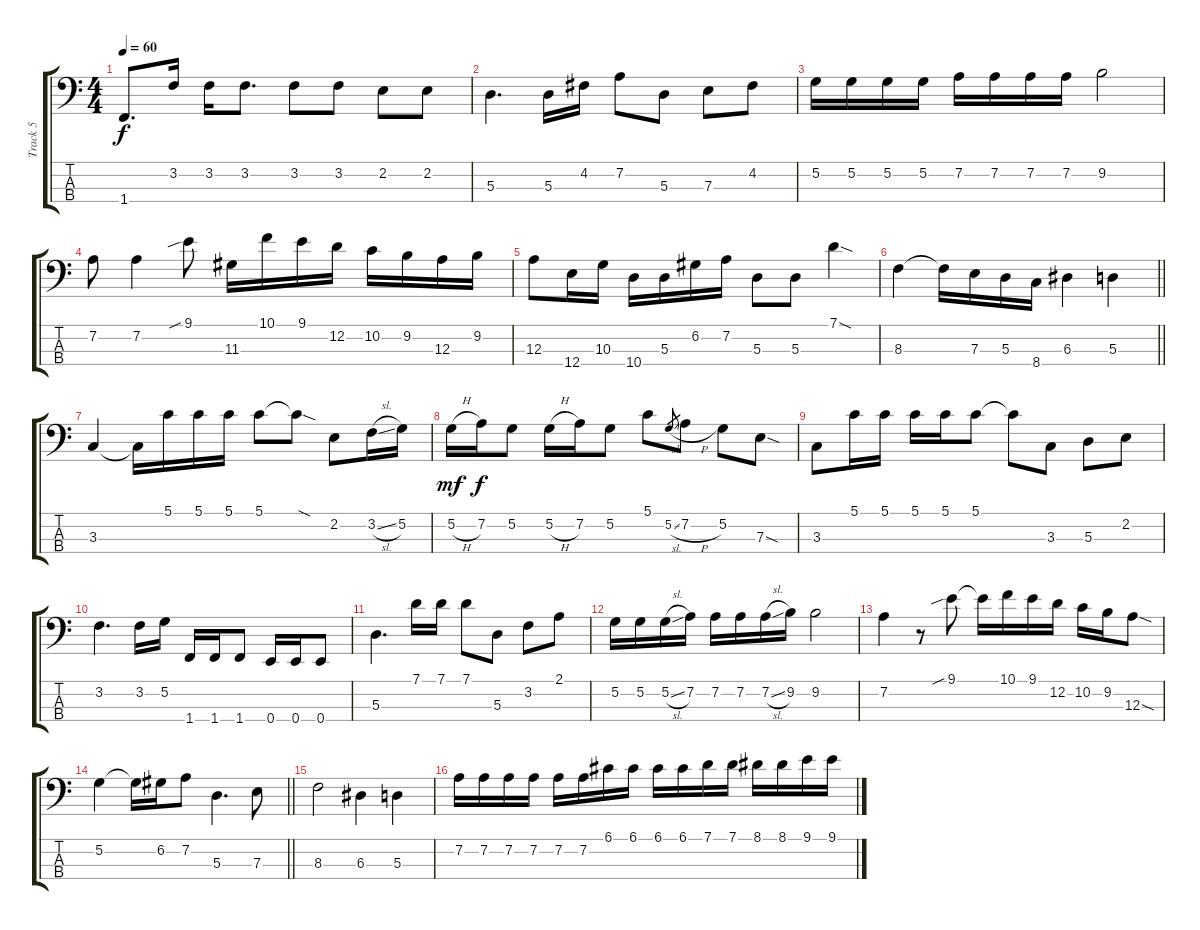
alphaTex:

\track ("Track 5" "Track 5") {instrument electricbassfinger}
\staff {score tabs}
\tuning (G2 D2 A1 E1) {hide}
\ts (4 4)
\tempo 60
\clef f4
\ks c
1.4.8{d dy f} 3.2.16 3.2.16 3.2.8{d} 3.2.8 3.2.8 2.2.8 2.2.8 |
5.3.4{d} 5.3.16 4.2.16 7.2.8 5.3.8 7.3.8 4.2.8 |
5.2.16 5.2.16 5.2.16 5.2.16 7.2.16 7.2.16 7.2.16 7.2.16 9.2.2 |
7.2.8 7.2.4 9.1{sib}.8 11.3.16 10.1.16 9.1.16 12.2.16 10.2.16 9.2.16 12.3.16 9.2.16 |
12.3.8 12.4.16 10.3.16 10.4.16 5.3.16 6.2.16 7.2.16 5.3.8 5.3.8 7.1{sod}.4 |
\barLineRight lightlight
8.3.4 8.3{t}.16 7.3.16 5.3.16 8.4.16 6.3.4 5.3.4 |
3.3.4 3.3{t}.16 5.1.16 5.1.16 5.1.16 5.1.8 5.1{sod t}.8 2.2.8 3.2{sl}.16 5.2.16 |
5.2{h}.16{dy mf} 7.2.16{dy f} 5.2.8 5.2{h}.16 7.2.16 5.2.8 5.1.8 5.2{sl}.8{gr} 7.2{h}.8 5.2.8 7.3{sod}.8 |
3.3.8 5.1.16 5.1.16 5.1.16 5.1.16 5.1.8 5.1{t}.8 3.3.8 5.3.8 2.2.8 |
3.2.4{d} 3.2.16 5.2.16 1.4.16 1.4.16 1.4.8 0.4.16 0.4.16 0.4.8 |
5.3.4{d} 7.1.16 7.1.16 7.1.8 5.3.8 3.2.8 2.1.8 |
5.2.16 5.2.16 5.2{sl}.16 7.2.16 7.2.16 7.2.16 7.2{sl}.16 9.2.16 9.2.2 |
7.2.4 r.8 9.1{sib}.8 9.1{t}.16 10.1.16 9.1.16 12.2.16 10.2.16 9.2.16 12.3{sod}.8 |
\barLineRight lightlight
5.2.4 5.2{t}.16 6.2.16 7.2.8 5.3.4{d} 7.3.8 |
8.3.2 6.3.4 5.3.4 |
7.2.16 7.2.16 7.2.16 7.2.16 7.2.16 7.2.16 6.1.16 6.1.16 6.1.16 6.1.16 7.1.16 7.1.16 8.1.16 8.1.16 9.1.16 9.1.16
